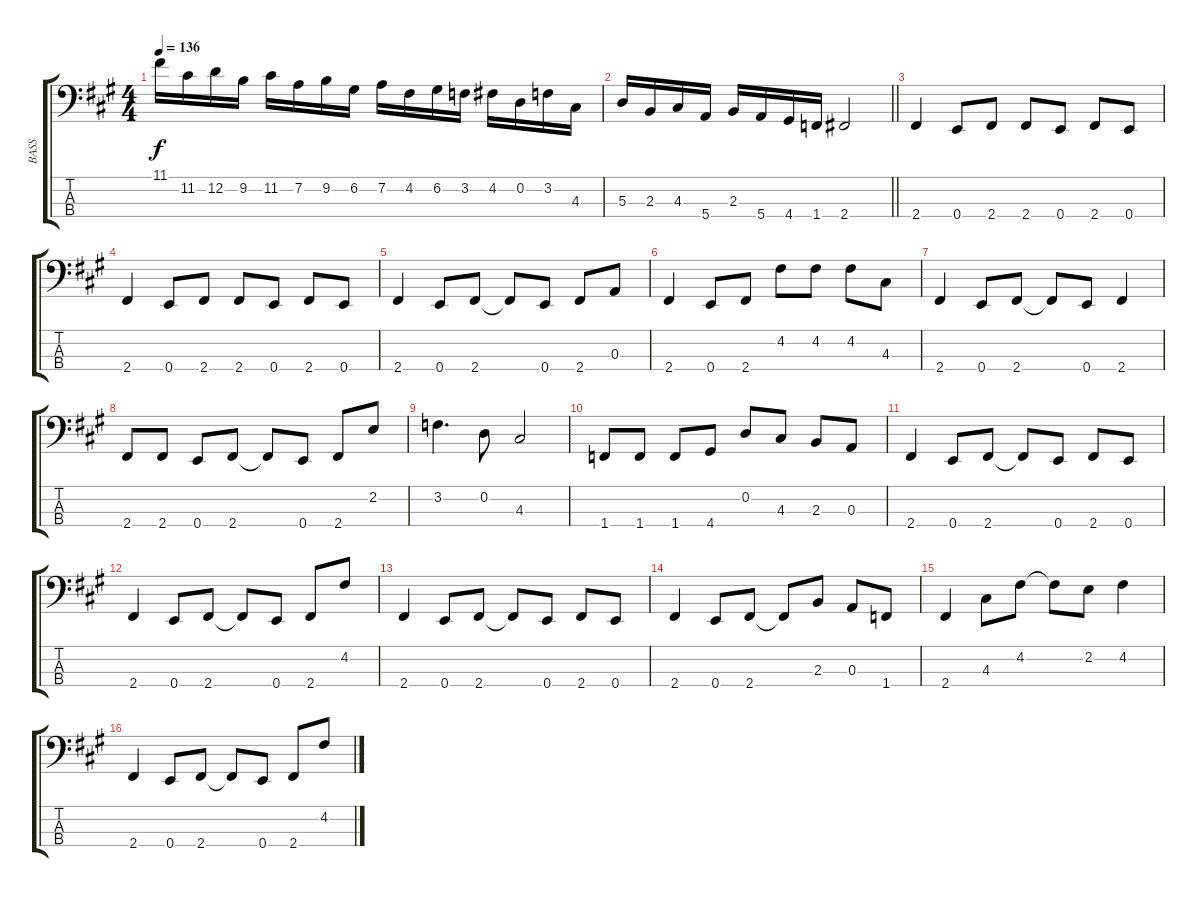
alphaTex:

\track ("BASS" "BASS") {instrument electricbassfinger}
\staff {score tabs}
\tuning (G2 D2 A1 E1) {hide}
\ts (4 4)
\tempo 136
\clef f4
\ks f#minor
11.1.16{dy f} 11.2.16 12.2.16 9.2.16 11.2.16 7.2.16 9.2.16 6.2.16 7.2.16 4.2.16 6.2.16 3.2.16 4.2.16 0.2.16 3.2.16 4.3.16 |
\barLineRight lightlight
5.3.16 2.3.16 4.3.16 5.4.16 2.3.16 5.4.16 4.4.16 1.4.16 2.4.2 |
2.4.4 0.4.8 2.4.8 2.4.8 0.4.8 2.4.8 0.4.8 |
2.4.4 0.4.8 2.4.8 2.4.8 0.4.8 2.4.8 0.4.8 |
2.4.4 0.4.8 2.4.8 2.4{t}.8 0.4.8 2.4.8 0.3.8 |
2.4.4 0.4.8 2.4.8 4.2.8 4.2.8 4.2.8 4.3.8 |
2.4.4 0.4.8 2.4.8 2.4{t}.8 0.4.8 2.4.4 |
2.4.8 2.4.8 0.4.8 2.4.8 2.4{t}.8 0.4.8 2.4.8 2.2.8 |
3.2.4{d} 0.2.8 4.3.2 |
1.4.8 1.4.8 1.4.8 4.4.8 0.2.8 4.3.8 2.3.8 0.3.8 |
2.4.4 0.4.8 2.4.8 2.4{t}.8 0.4.8 2.4.8 0.4.8 |
2.4.4 0.4.8 2.4.8 2.4{t}.8 0.4.8 2.4.8 4.2.8 |
2.4.4 0.4.8 2.4.8 2.4{t}.8 0.4.8 2.4.8 0.4.8 |
2.4.4 0.4.8 2.4.8 2.4{t}.8 2.3.8 0.3.8 1.4.8 |
2.4.4 4.3.8 4.2.8 4.2{t}.8 2.2.8 4.2.4 |
2.4.4 0.4.8 2.4.8 2.4{t}.8 0.4.8 2.4.8 4.2.8
